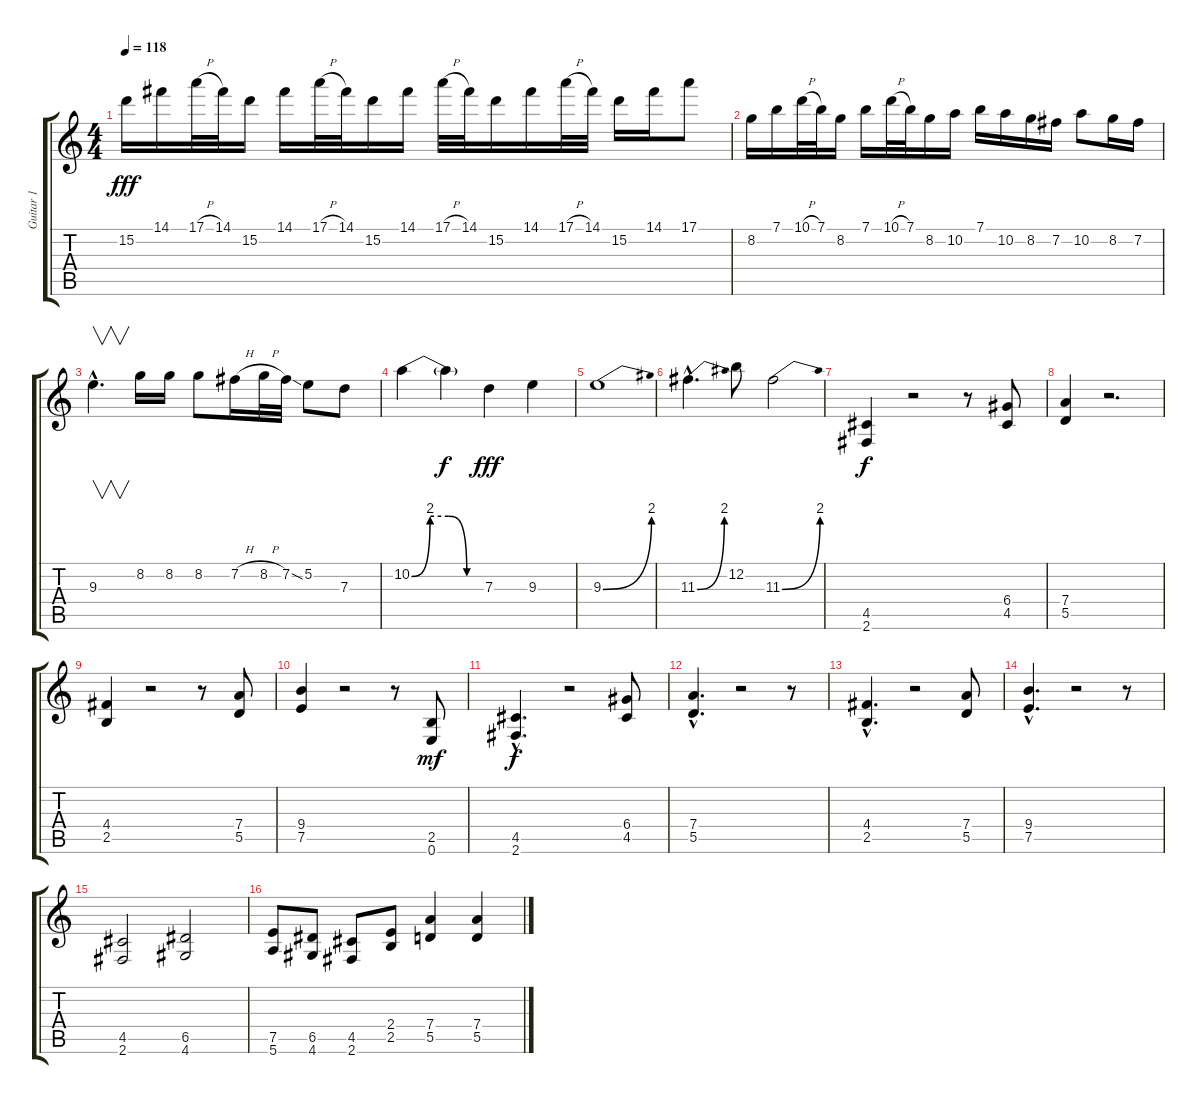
\track ("Guitar 1" "Guitar 1") {instrument distortionguitar}
\staff {score tabs}
\tuning (E4 B3 G3 D3 A2 E2) {hide}
\ts (4 4)
\tempo 118
\clef g2
\ks c
15.2.16{dy fff} 14.1.16 17.1{h}.32 14.1.32 15.2.16 14.1.16 17.1{h}.32 14.1.32 15.2.16 14.1.16 17.1{h}.32 14.1.32 15.2.16 14.1.16 17.1{h}.32 14.1.32 15.2.16 14.1.16 17.1.8 |
8.2.16 7.1.16 10.1{h}.32 7.1.32 8.2.16 7.1.16 10.1{h}.32 7.1.32 8.2.16 10.2.16 7.1.16 10.2.16 8.2.16 7.2.16 10.2.8 8.2.16 7.2.16 |
9.3{hac}.4{v d} 8.2.16 8.2.16 8.2.8 7.2{h}.16 8.2{h}.32 7.2{ss}.32 5.2.8 7.3.8 |
10.2{be (custom 0 0 15 8 30 8 45 0 60 0)}.4 10.2{t}.4{dy f} 7.3.4{dy fff} 9.3.4 |
9.3{be (bend 0 0 60 8)}.1 |
11.3{be (bend 0 0 60 8) hac}.4{d} 12.2.8 11.3{be (bend 0 0 60 8)}.2 |
(4.5 2.6).4{dy f} r.2 r.8 (6.4 4.5).8 |
(7.4 5.5).4 r.2{d} |
(4.4 2.5).4 r.2 r.8 (7.4 5.5).8 |
(9.4 7.5).4 r.2 r.8 (2.5 0.6).8{dy mf} |
(4.5{hac} 2.6{hac}).4{d dy f} r.2 (6.4 4.5).8 |
(7.4{hac} 5.5{hac}).4{d} r.2 r.8 |
(4.4{hac} 2.5{hac}).4{d} r.2 (7.4 5.5).8 |
(9.4{hac} 7.5{hac}).4{d} r.2 r.8 |
(4.5 2.6).2 (6.5 4.6).2 |
(7.5 5.6).8 (6.5 4.6).8 (4.5 2.6).8 (2.4 2.5).8 (7.4 5.5).4 (7.4 5.5).4
